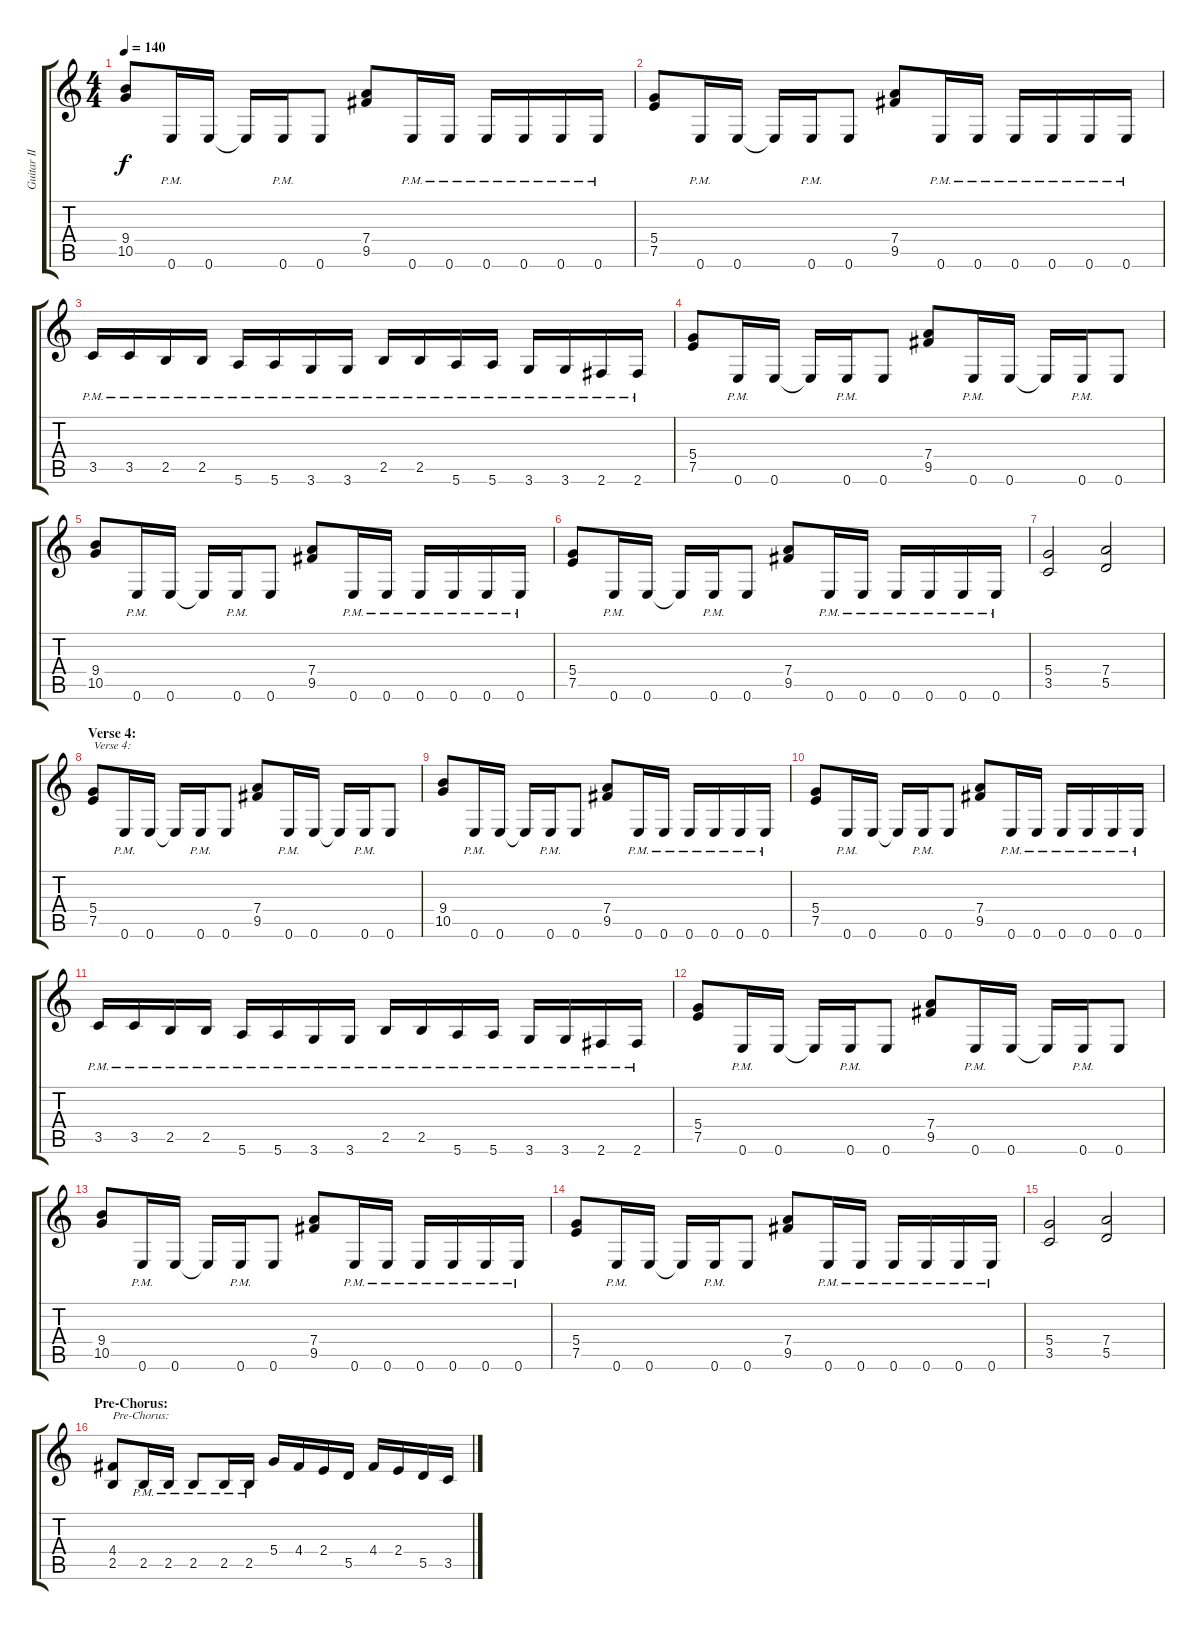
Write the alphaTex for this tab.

\track ("Guitar II" "Guitar II") {instrument distortionguitar}
\staff {score tabs}
\tuning (E4 B3 G3 D3 A2 E2) {hide}
\ts (4 4)
\tempo 140
\clef g2
\ks c
(9.4 10.5).8{dy f} 0.6{pm}.16 0.6.16 0.6{t}.16 0.6{pm}.16 0.6.8 (7.4 9.5).8 0.6{pm}.16 0.6{pm}.16 0.6{pm}.16 0.6{pm}.16 0.6{pm}.16 0.6{pm}.16 |
(5.4 7.5).8 0.6{pm}.16 0.6.16 0.6{t}.16 0.6{pm}.16 0.6.8 (7.4 9.5).8 0.6{pm}.16 0.6{pm}.16 0.6{pm}.16 0.6{pm}.16 0.6{pm}.16 0.6{pm}.16 |
3.5{pm}.16 3.5{pm}.16 2.5{pm}.16 2.5{pm}.16 5.6{pm}.16 5.6{pm}.16 3.6{pm}.16 3.6{pm}.16 2.5{pm}.16 2.5{pm}.16 5.6{pm}.16 5.6{pm}.16 3.6{pm}.16 3.6{pm}.16 2.6{pm}.16 2.6{pm}.16 |
(5.4 7.5).8 0.6{pm}.16 0.6.16 0.6{t}.16 0.6{pm}.16 0.6.8 (7.4 9.5).8 0.6{pm}.16 0.6.16 0.6{t}.16 0.6{pm}.16 0.6.8 |
(9.4 10.5).8 0.6{pm}.16 0.6.16 0.6{t}.16 0.6{pm}.16 0.6.8 (7.4 9.5).8 0.6{pm}.16 0.6{pm}.16 0.6{pm}.16 0.6{pm}.16 0.6{pm}.16 0.6{pm}.16 |
(5.4 7.5).8 0.6{pm}.16 0.6.16 0.6{t}.16 0.6{pm}.16 0.6.8 (7.4 9.5).8 0.6{pm}.16 0.6{pm}.16 0.6{pm}.16 0.6{pm}.16 0.6{pm}.16 0.6{pm}.16 |
(5.4 3.5).2 (7.4 5.5).2 |
\section ("" "Verse 4:")
(5.4 7.5).8{txt "Verse 4:"} 0.6{pm}.16 0.6.16 0.6{t}.16 0.6{pm}.16 0.6.8 (7.4 9.5).8 0.6{pm}.16 0.6.16 0.6{t}.16 0.6{pm}.16 0.6.8 |
(9.4 10.5).8 0.6{pm}.16 0.6.16 0.6{t}.16 0.6{pm}.16 0.6.8 (7.4 9.5).8 0.6{pm}.16 0.6{pm}.16 0.6{pm}.16 0.6{pm}.16 0.6{pm}.16 0.6{pm}.16 |
(5.4 7.5).8 0.6{pm}.16 0.6.16 0.6{t}.16 0.6{pm}.16 0.6.8 (7.4 9.5).8 0.6{pm}.16 0.6{pm}.16 0.6{pm}.16 0.6{pm}.16 0.6{pm}.16 0.6{pm}.16 |
3.5{pm}.16 3.5{pm}.16 2.5{pm}.16 2.5{pm}.16 5.6{pm}.16 5.6{pm}.16 3.6{pm}.16 3.6{pm}.16 2.5{pm}.16 2.5{pm}.16 5.6{pm}.16 5.6{pm}.16 3.6{pm}.16 3.6{pm}.16 2.6{pm}.16 2.6{pm}.16 |
(5.4 7.5).8 0.6{pm}.16 0.6.16 0.6{t}.16 0.6{pm}.16 0.6.8 (7.4 9.5).8 0.6{pm}.16 0.6.16 0.6{t}.16 0.6{pm}.16 0.6.8 |
(9.4 10.5).8 0.6{pm}.16 0.6.16 0.6{t}.16 0.6{pm}.16 0.6.8 (7.4 9.5).8 0.6{pm}.16 0.6{pm}.16 0.6{pm}.16 0.6{pm}.16 0.6{pm}.16 0.6{pm}.16 |
(5.4 7.5).8 0.6{pm}.16 0.6.16 0.6{t}.16 0.6{pm}.16 0.6.8 (7.4 9.5).8 0.6{pm}.16 0.6{pm}.16 0.6{pm}.16 0.6{pm}.16 0.6{pm}.16 0.6{pm}.16 |
(5.4 3.5).2 (7.4 5.5).2 |
\section ("" "Pre-Chorus:")
(4.4 2.5).8{txt "Pre-Chorus:"} 2.5{pm}.16 2.5{pm}.16 2.5{pm}.8 2.5{pm}.16 2.5{pm}.16 5.4.16 4.4.16 2.4.16 5.5.16 4.4.16 2.4.16 5.5.16 3.5.16
